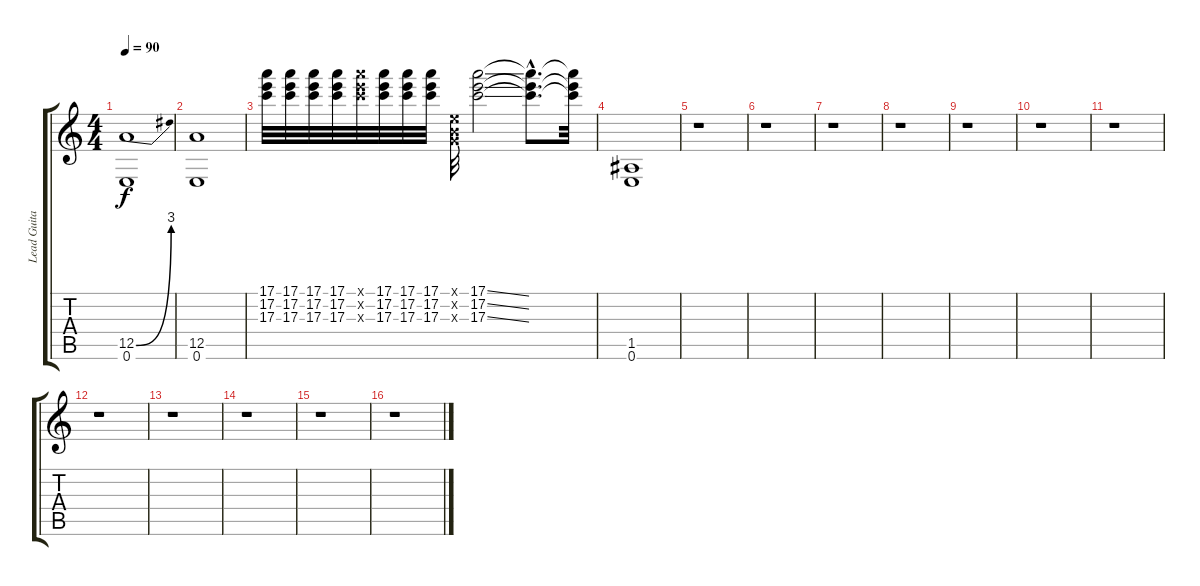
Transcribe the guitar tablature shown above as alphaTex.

\track ("Lead Guitar" "Lead Guita") {instrument distortionguitar}
\staff {score tabs}
\tuning (E4 B3 G3 D3 A2 E2) {hide}
\ts (4 4)
\tempo 90
\clef g2
\ks c
(12.5{be (bend 0 0 60 12)} 0.6).1{dy f} |
(12.5 0.6).1 |
(17.1 17.2 17.3).32 (17.1 17.2 17.3).32 (17.1 17.2 17.3).32 (17.1 17.2 17.3).32 (17.1{x} 17.2{x} 17.3{x}).32 (17.1 17.2 17.3).32 (17.1 17.2 17.3).32 (17.1 17.2 17.3).32 (0.1{x} 0.2{x} 0.3{x}).32 (17.1{ss} 17.2{ss} 17.3{ss}).2 (17.1{hac t} 17.2{hac t} 17.3{hac t}).8{d} (17.1{t} 17.2{t} 17.3{t}).32 |
(1.5 0.6).1 |
r.1 |
r.1 |
r.1 |
r.1 |
r.1 |
r.1 |
r.1 |
r.1 |
r.1 |
r.1 |
r.1 |
r.1
